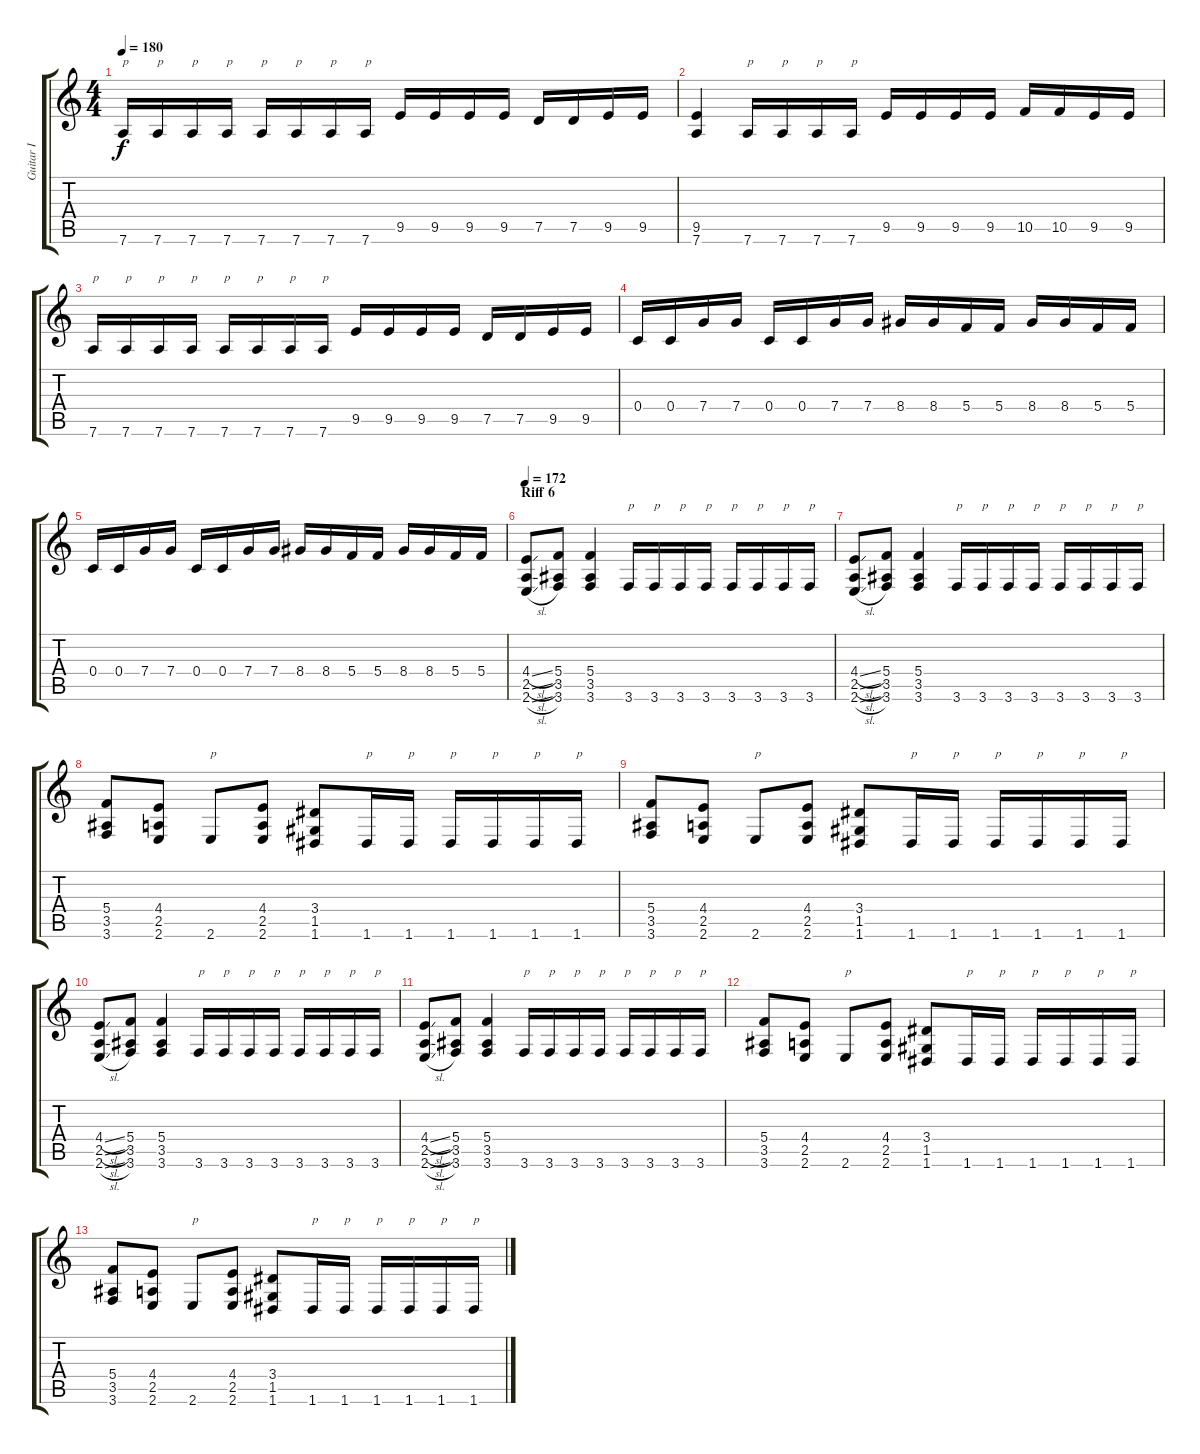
\track ("Guitar I" "Guitar I") {instrument distortionguitar}
\staff {score tabs}
\tuning (D4 A3 F3 C3 G2 D2) {hide}
\ts (4 4)
\tempo 180
\clef g2
\ks c
7.6.16{txt "p" dy f} 7.6.16{txt "p"} 7.6.16{txt "p"} 7.6.16{txt "p"} 7.6.16{txt "p"} 7.6.16{txt "p"} 7.6.16{txt "p"} 7.6.16{txt "p"} 9.5.16 9.5.16 9.5.16 9.5.16 7.5.16 7.5.16 9.5.16 9.5.16 |
(9.5 7.6).4 7.6.16{txt "p"} 7.6.16{txt "p"} 7.6.16{txt "p"} 7.6.16{txt "p"} 9.5.16 9.5.16 9.5.16 9.5.16 10.5.16 10.5.16 9.5.16 9.5.16 |
7.6.16{txt "p"} 7.6.16{txt "p"} 7.6.16{txt "p"} 7.6.16{txt "p"} 7.6.16{txt "p"} 7.6.16{txt "p"} 7.6.16{txt "p"} 7.6.16{txt "p"} 9.5.16 9.5.16 9.5.16 9.5.16 7.5.16 7.5.16 9.5.16 9.5.16 |
0.4.16 0.4.16 7.4.16 7.4.16 0.4.16 0.4.16 7.4.16 7.4.16 8.4.16 8.4.16 5.4.16 5.4.16 8.4.16 8.4.16 5.4.16 5.4.16 |
0.4.16 0.4.16 7.4.16 7.4.16 0.4.16 0.4.16 7.4.16 7.4.16 8.4.16 8.4.16 5.4.16 5.4.16 8.4.16 8.4.16 5.4.16 5.4.16 |
\section ("" "Riff 6")
\tempo 172
(4.4{sl} 2.5{sl} 2.6{sl}).8 (5.4 3.5 3.6).8 (5.4 3.5 3.6).4 3.6.16{txt "p"} 3.6.16{txt "p"} 3.6.16{txt "p"} 3.6.16{txt "p"} 3.6.16{txt "p"} 3.6.16{txt "p"} 3.6.16{txt "p"} 3.6.16{txt "p"} |
(4.4{sl} 2.5{sl} 2.6{sl}).8 (5.4 3.5 3.6).8 (5.4 3.5 3.6).4 3.6.16{txt "p"} 3.6.16{txt "p"} 3.6.16{txt "p"} 3.6.16{txt "p"} 3.6.16{txt "p"} 3.6.16{txt "p"} 3.6.16{txt "p"} 3.6.16{txt "p"} |
(5.4 3.5 3.6).8 (4.4 2.5 2.6).8 2.6.8{txt "p"} (4.4 2.5 2.6).8 (3.4 1.5 1.6).8 1.6.16{txt "p"} 1.6.16{txt "p"} 1.6.16{txt "p"} 1.6.16{txt "p"} 1.6.16{txt "p"} 1.6.16{txt "p"} |
(5.4 3.5 3.6).8 (4.4 2.5 2.6).8 2.6.8{txt "p"} (4.4 2.5 2.6).8 (3.4 1.5 1.6).8 1.6.16{txt "p"} 1.6.16{txt "p"} 1.6.16{txt "p"} 1.6.16{txt "p"} 1.6.16{txt "p"} 1.6.16{txt "p"} |
(4.4{sl} 2.5{sl} 2.6{sl}).8 (5.4 3.5 3.6).8 (5.4 3.5 3.6).4 3.6.16{txt "p"} 3.6.16{txt "p"} 3.6.16{txt "p"} 3.6.16{txt "p"} 3.6.16{txt "p"} 3.6.16{txt "p"} 3.6.16{txt "p"} 3.6.16{txt "p"} |
(4.4{sl} 2.5{sl} 2.6{sl}).8 (5.4 3.5 3.6).8 (5.4 3.5 3.6).4 3.6.16{txt "p"} 3.6.16{txt "p"} 3.6.16{txt "p"} 3.6.16{txt "p"} 3.6.16{txt "p"} 3.6.16{txt "p"} 3.6.16{txt "p"} 3.6.16{txt "p"} |
(5.4 3.5 3.6).8 (4.4 2.5 2.6).8 2.6.8{txt "p"} (4.4 2.5 2.6).8 (3.4 1.5 1.6).8 1.6.16{txt "p"} 1.6.16{txt "p"} 1.6.16{txt "p"} 1.6.16{txt "p"} 1.6.16{txt "p"} 1.6.16{txt "p"} |
(5.4 3.5 3.6).8 (4.4 2.5 2.6).8 2.6.8{txt "p"} (4.4 2.5 2.6).8 (3.4 1.5 1.6).8 1.6.16{txt "p"} 1.6.16{txt "p"} 1.6.16{txt "p"} 1.6.16{txt "p"} 1.6.16{txt "p"} 1.6.16{txt "p"}
